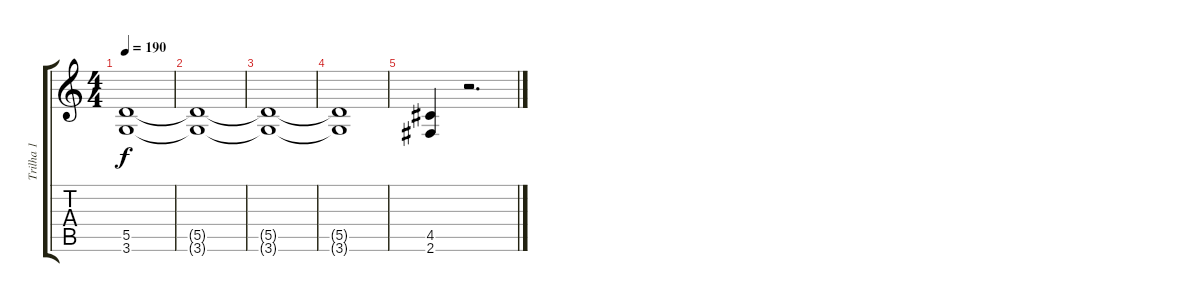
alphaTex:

\track ("Trilha 1" "Trilha 1") {instrument distortionguitar}
\staff {score tabs}
\tuning (E4 B3 G3 D3 A2 E2) {hide}
\ts (4 4)
\tempo 190
\clef g2
\ks c
(5.5{t} 3.6{t}).1{dy f} |
(5.5{t} 3.6{t}).1 |
(5.5{t} 3.6{t}).1 |
(5.5{t} 3.6{t}).1 |
(4.5 2.6).4 r.2{d}
